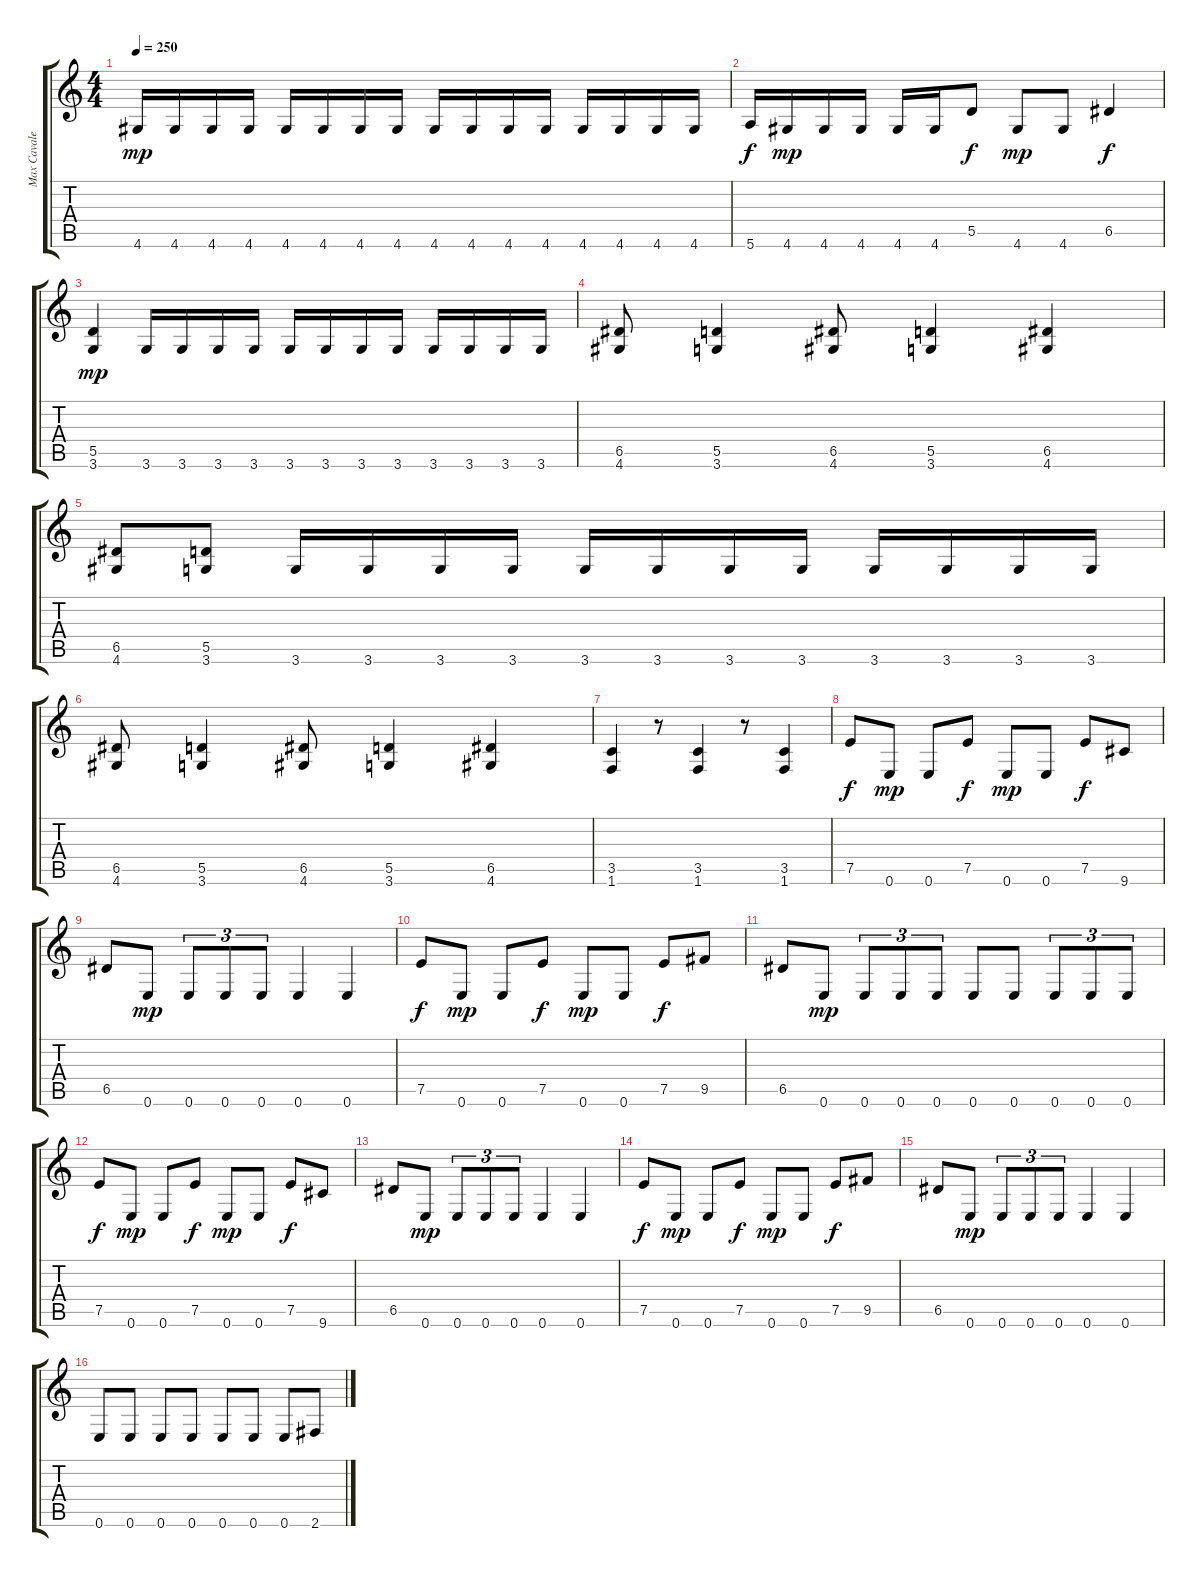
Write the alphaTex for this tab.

\track ("Max Cavalera" "Max Cavale") {instrument distortionguitar}
\staff {score tabs}
\tuning (E4 B3 G3 D3 A2 E2) {hide}
\ts (4 4)
\tempo 250
\clef g2
\ks c
4.6.16{dy mp} 4.6.16 4.6.16 4.6.16 4.6.16 4.6.16 4.6.16 4.6.16 4.6.16 4.6.16 4.6.16 4.6.16 4.6.16 4.6.16 4.6.16 4.6.16 |
5.6.16{dy f} 4.6.16{dy mp} 4.6.16 4.6.16 4.6.16 4.6.16 5.5.8{dy f} 4.6.8{dy mp} 4.6.8 6.5.4{dy f} |
(5.5 3.6).4{dy mp} 3.6.16 3.6.16 3.6.16 3.6.16 3.6.16 3.6.16 3.6.16 3.6.16 3.6.16 3.6.16 3.6.16 3.6.16 |
(6.5 4.6).8 (5.5 3.6).4 (6.5 4.6).8 (5.5 3.6).4 (6.5 4.6).4 |
(6.5 4.6).8 (5.5 3.6).8 3.6.16 3.6.16 3.6.16 3.6.16 3.6.16 3.6.16 3.6.16 3.6.16 3.6.16 3.6.16 3.6.16 3.6.16 |
(6.5 4.6).8 (5.5 3.6).4 (6.5 4.6).8 (5.5 3.6).4 (6.5 4.6).4 |
(3.5 1.6).4 r.8 (3.5 1.6).4 r.8 (3.5 1.6).4 |
7.5.8{dy f} 0.6.8{dy mp} 0.6.8 7.5.8{dy f} 0.6.8{dy mp} 0.6.8 7.5.8{dy f} 9.6.8 |
6.5.8 0.6.8{dy mp} 0.6.8{tu (3 2)} 0.6.8{tu (3 2)} 0.6.8{tu (3 2)} 0.6.4 0.6.4 |
7.5.8{dy f} 0.6.8{dy mp} 0.6.8 7.5.8{dy f} 0.6.8{dy mp} 0.6.8 7.5.8{dy f} 9.5.8 |
6.5.8 0.6.8{dy mp} 0.6.8{tu (3 2)} 0.6.8{tu (3 2)} 0.6.8{tu (3 2)} 0.6.8 0.6.8 0.6.8{tu (3 2)} 0.6.8{tu (3 2)} 0.6.8{tu (3 2)} |
7.5.8{dy f} 0.6.8{dy mp} 0.6.8 7.5.8{dy f} 0.6.8{dy mp} 0.6.8 7.5.8{dy f} 9.6.8 |
6.5.8 0.6.8{dy mp} 0.6.8{tu (3 2)} 0.6.8{tu (3 2)} 0.6.8{tu (3 2)} 0.6.4 0.6.4 |
7.5.8{dy f} 0.6.8{dy mp} 0.6.8 7.5.8{dy f} 0.6.8{dy mp} 0.6.8 7.5.8{dy f} 9.5.8 |
6.5.8 0.6.8{dy mp} 0.6.8{tu (3 2)} 0.6.8{tu (3 2)} 0.6.8{tu (3 2)} 0.6.4 0.6.4 |
0.6.8 0.6.8 0.6.8 0.6.8 0.6.8 0.6.8 0.6.8 2.6.8
